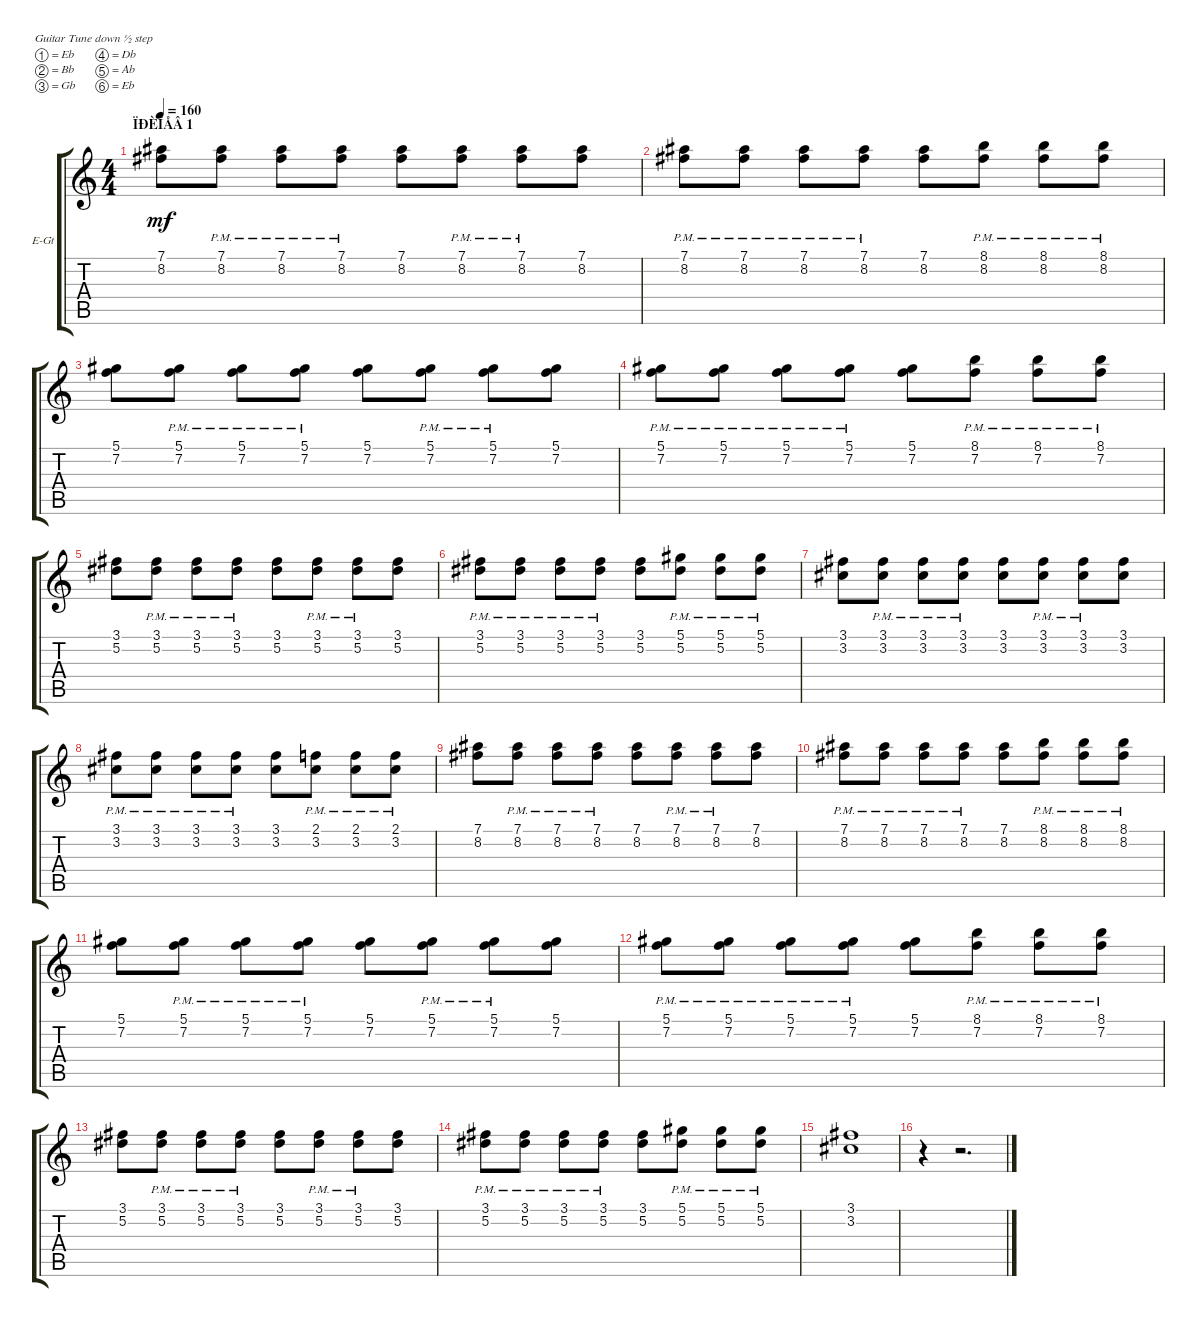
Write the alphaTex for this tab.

\bracketExtendMode groupsimilarinstruments
\firstSystemTrackNameOrientation horizontal
\otherSystemsTrackNameOrientation horizontal
\track ("Clean" "E-Gt") {instrument electricguitarclean}
\staff {score tabs}
\tuning (Eb4 Bb3 Gb3 Db3 Ab2 Eb2)
\ts (4 4)
\section ("" "ÏÐÈÏÅÂ 1")
\tempo 160
\clef g2
\ks c
(7.1 8.2).8{dy mf} (7.1{pm} 8.2{pm}).8 (7.1{pm} 8.2{pm}).8 (7.1{pm} 8.2{pm}).8 (7.1 8.2).8 (7.1{pm} 8.2{pm}).8 (7.1{pm} 8.2{pm}).8 (7.1 8.2).8 |
(7.1{pm} 8.2).8 (7.1{pm} 8.2{pm}).8 (7.1{pm} 8.2{pm}).8 (7.1{pm} 8.2{pm}).8 (7.1 8.2).8 (8.1{pm} 8.2{pm}).8 (8.1{pm} 8.2{pm}).8 (8.1{pm} 8.2).8 |
(5.1 7.2).8 (5.1{pm} 7.2{pm}).8 (5.1{pm} 7.2{pm}).8 (5.1{pm} 7.2{pm}).8 (5.1 7.2).8 (5.1{pm} 7.2{pm}).8 (5.1{pm} 7.2{pm}).8 (5.1 7.2).8 |
(5.1{pm} 7.2).8 (5.1{pm} 7.2{pm}).8 (5.1{pm} 7.2{pm}).8 (5.1{pm} 7.2{pm}).8 (5.1 7.2).8 (8.1{pm} 7.2{pm}).8 (8.1{pm} 7.2{pm}).8 (8.1{pm} 7.2).8 |
(3.1 5.2).8 (3.1{pm} 5.2{pm}).8 (3.1{pm} 5.2{pm}).8 (3.1{pm} 5.2{pm}).8 (3.1 5.2).8 (3.1{pm} 5.2{pm}).8 (3.1{pm} 5.2{pm}).8 (3.1 5.2).8 |
(3.1{pm} 5.2).8 (3.1{pm} 5.2{pm}).8 (3.1{pm} 5.2{pm}).8 (3.1{pm} 5.2{pm}).8 (3.1 5.2).8 (5.1{pm} 5.2{pm}).8 (5.1{pm} 5.2{pm}).8 (5.1{pm} 5.2).8 |
(3.1 3.2).8 (3.1{pm} 3.2{pm}).8 (3.1{pm} 3.2{pm}).8 (3.1{pm} 3.2{pm}).8 (3.1 3.2).8 (3.1{pm} 3.2{pm}).8 (3.1{pm} 3.2{pm}).8 (3.1 3.2).8 |
(3.1{pm} 3.2).8 (3.1{pm} 3.2{pm}).8 (3.1{pm} 3.2{pm}).8 (3.1{pm} 3.2{pm}).8 (3.1 3.2).8 (2.1{pm} 3.2{pm}).8 (2.1{pm} 3.2{pm}).8 (2.1{pm} 3.2).8 |
(7.1 8.2).8 (7.1{pm} 8.2{pm}).8 (7.1{pm} 8.2{pm}).8 (7.1{pm} 8.2{pm}).8 (7.1 8.2).8 (7.1{pm} 8.2{pm}).8 (7.1{pm} 8.2{pm}).8 (7.1 8.2).8 |
(7.1{pm} 8.2).8 (7.1{pm} 8.2{pm}).8 (7.1{pm} 8.2{pm}).8 (7.1{pm} 8.2{pm}).8 (7.1 8.2).8 (8.1{pm} 8.2{pm}).8 (8.1{pm} 8.2{pm}).8 (8.1{pm} 8.2).8 |
(5.1 7.2).8 (5.1{pm} 7.2{pm}).8 (5.1{pm} 7.2{pm}).8 (5.1{pm} 7.2{pm}).8 (5.1 7.2).8 (5.1{pm} 7.2{pm}).8 (5.1{pm} 7.2{pm}).8 (5.1 7.2).8 |
(5.1{pm} 7.2).8 (5.1{pm} 7.2{pm}).8 (5.1{pm} 7.2{pm}).8 (5.1{pm} 7.2{pm}).8 (5.1 7.2).8 (8.1{pm} 7.2{pm}).8 (8.1{pm} 7.2{pm}).8 (8.1{pm} 7.2).8 |
(3.1 5.2).8 (3.1{pm} 5.2{pm}).8 (3.1{pm} 5.2{pm}).8 (3.1{pm} 5.2{pm}).8 (3.1 5.2).8 (3.1{pm} 5.2{pm}).8 (3.1{pm} 5.2{pm}).8 (3.1 5.2).8 |
(3.1{pm} 5.2).8 (3.1{pm} 5.2{pm}).8 (3.1{pm} 5.2{pm}).8 (3.1{pm} 5.2{pm}).8 (3.1 5.2).8 (5.1{pm} 5.2{pm}).8 (5.1{pm} 5.2{pm}).8 (5.1{pm} 5.2).8 |
(3.1 3.2).1 |
r.4 r.2{d}
